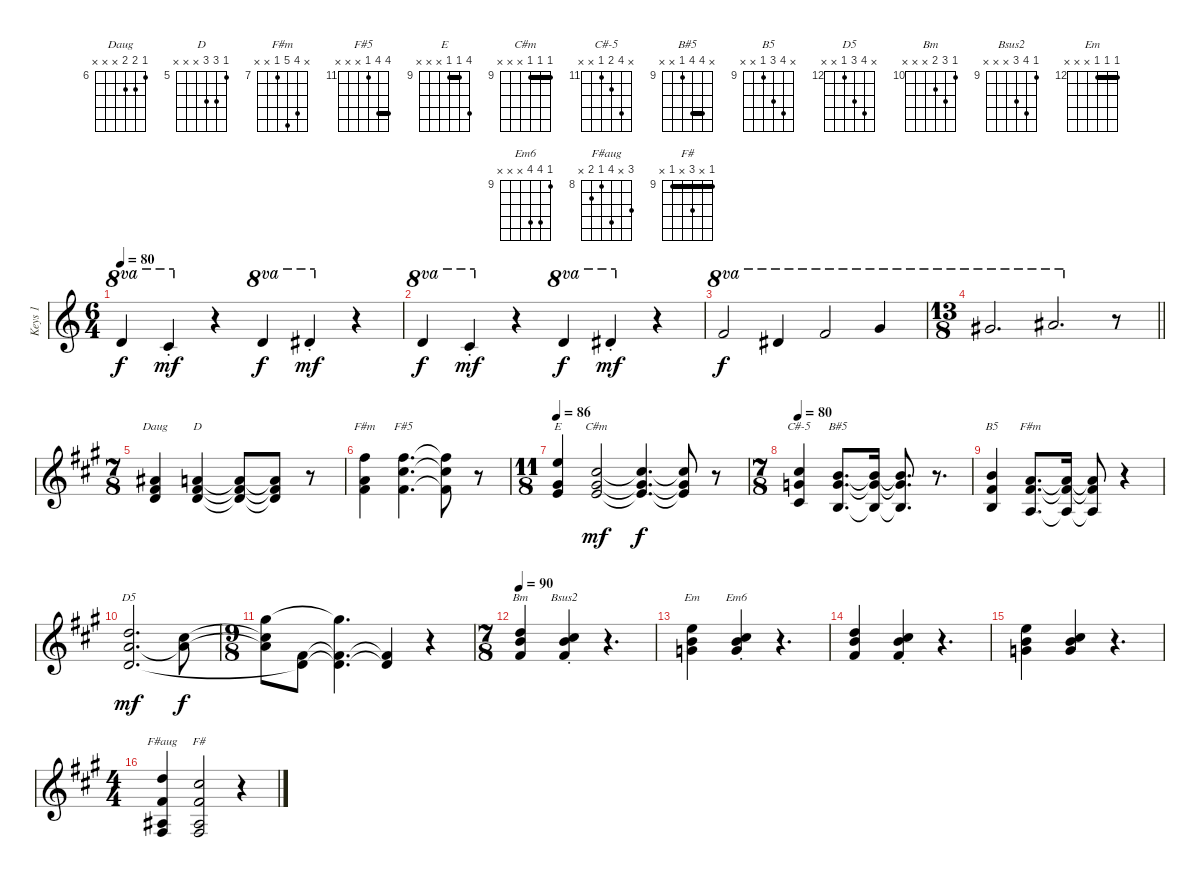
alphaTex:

\track ("Keys 1" "Keys 1") {instrument stringensemble2 bank 121}
\staff {score}
\tuning (E4 B3 G3 D3 A2 E2) {hide}
\chord ("Daug" 6 7 7 x x x) {firstfret 6}
\chord ("D" 5 7 7 x x x) {firstfret 5}
\chord ("F#m" 14 10 11 x x x) {firstfret 10}
\chord ("F#5" 14 14 11 x x x) {firstfret 11 barre 14}
\chord ("E" 12 9 9 x x x) {firstfret 9 barre 9}
\chord ("C#m" 9 9 9 x x x) {firstfret 9 barre 9}
\chord ("C#-5" x 14 12 11 x x) {firstfret 11}
\chord ("B#5" x 12 12 9 x x) {firstfret 9 barre 12}
\chord ("B5" x 12 11 9 x x) {firstfret 9}
\chord ("F#m" x 10 11 7 x x) {firstfret 7}
\chord ("D5" x 15 14 12 x x) {firstfret 12}
\chord ("Bm" 10 12 11 x x x) {firstfret 10}
\chord ("Bsus2" 9 12 11 x x x) {firstfret 9}
\chord ("Em" 12 12 12 x x x) {firstfret 12 barre 12}
\chord ("Em6" 9 12 12 x x x) {firstfret 9}
\chord ("F#aug" 10 x 11 8 9 x) {firstfret 8}
\chord ("F#" 9 x 11 x 9 x) {firstfret 9 barre 9}
\ts (6 4)
\tempo 80
\clef g2
\ks aminor
15.2.4{ot 8va dy f} 13.2{st}.4{ot 8va dy mf} r.4 15.2.4{ot 8va dy f} 16.2{st}.4{ot 8va dy mf} r.4 |
15.2.4{ot 8va dy f} 13.2{st}.4{ot 8va dy mf} r.4 15.2.4{ot 8va dy f} 16.2{st}.4{ot 8va dy mf} r.4 |
18.2.2{ot 8va dy f} 16.2.4{ot 8va} 18.2.2{ot 8va} 20.2.4{ot 8va} |
\ts (13 8)
\barLineRight lightlight
16.1.2{d ot 8va} 18.1.2{d ot 8va} r.8 |
\ts (7 8)
\section ("" "")
\ks f#minor
(6.1 7.2 7.3).4{ch "Daug"} (5.1 7.2 7.3).4{ch "D"} (5.1{t} 7.2{t} 7.3{t}).8 (5.1{t} 7.2{t} 7.3{t}).8 r.8 |
(14.1 10.2 11.3).4{ch "F#m"} (14.1 14.2 11.3).4{d ch "F#5"} (14.1{t} 14.2{t} 11.3{t}).8 r.8 |
\ts (11 8)
\tempo 86
(12.1 9.2 9.3).4{ch "E"} (9.1 9.2 9.3).2{ch "C#m" dy mf} (9.1{t} 9.2{t} 9.3{t}).4{d dy f} (9.1{t} 9.2{t} 9.3{t}).8 r.8 |
\ts (7 8)
\tempo 80
(14.2 12.3 11.4).4{ch "C#-5"} (12.2 12.3 9.4).8{d ch "B#5"} (12.2{t} 12.3{t} 9.4{t}).16 (12.2{t} 12.3{t} 9.4{t}).8{d} r.8{d} |
(12.2 11.3 9.4).4{ch "B5"} (10.2 11.3 7.4).8{d ch "F#m"} (10.2{t} 11.3{t} 7.4{t}).16 (10.2{t} 11.3{t} 7.4{t}).8 r.4 |
(15.2 14.3 12.4).2{d ch "D5" dy mf} (14.2 14.3{t}).8{dy f} |
\ts (9 8)
(16.1 14.2{t} 14.3{t}).8 (11.3 12.4{t}).8 (16.1{t} 11.3{t} 12.4{t}).4{d} (11.3{t} 12.4{t}).4 r.4 |
\ts (7 8)
\tempo 90
(10.1 12.2 11.3).4{ch "Bm"} (9.1{st} 12.2{st} 11.3{st}).4{ch "Bsus2"} r.4{d} |
(12.1 12.2 12.3).4{ch "Em"} (9.1{st} 12.2{st} 12.3{st}).4{ch "Em6"} r.4{d} |
(10.1 12.2 11.3).4 (9.1{st} 11.3{st} 21.4{st}).4 r.4{d} |
(12.1 12.2 12.3).4 (9.1 12.2 12.3).4 r.4{d} |
\ts (4 4)
(10.1 11.3 9.5 18.6).4{ch "F#aug"} (9.1 11.3 9.5 18.6).2{ch "F#"} r.4
